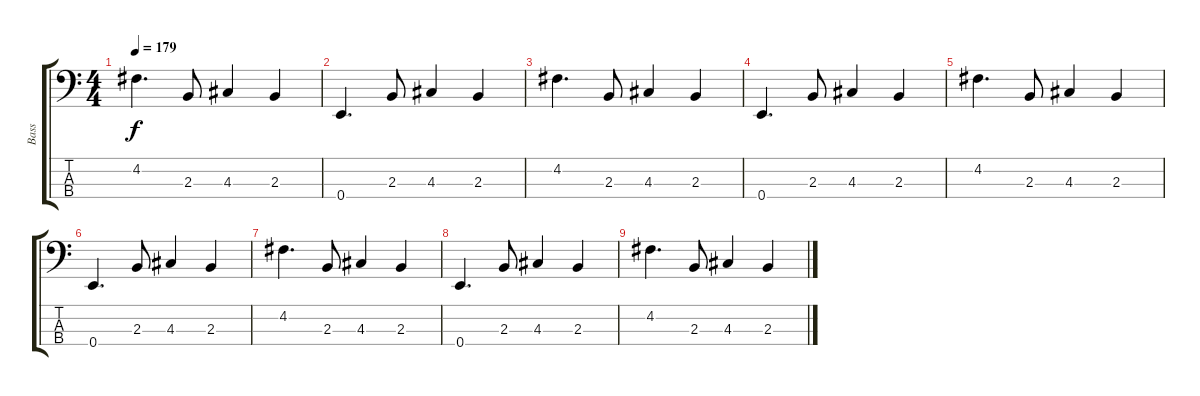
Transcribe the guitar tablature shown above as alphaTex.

\track ("Bass" "Bass") {instrument electricbassfinger}
\staff {score tabs}
\tuning (G2 D2 A1 E1) {hide}
\ts (4 4)
\tempo 179
\clef f4
\ks c
4.2.4{d dy f} 2.3.8 4.3.4 2.3.4 |
0.4.4{d} 2.3.8 4.3.4 2.3.4 |
4.2.4{d} 2.3.8 4.3.4 2.3.4 |
0.4.4{d} 2.3.8 4.3.4 2.3.4 |
4.2.4{d} 2.3.8 4.3.4 2.3.4 |
0.4.4{d} 2.3.8 4.3.4 2.3.4 |
4.2.4{d} 2.3.8 4.3.4 2.3.4 |
0.4.4{d} 2.3.8 4.3.4 2.3.4 |
4.2.4{d} 2.3.8 4.3.4 2.3.4
